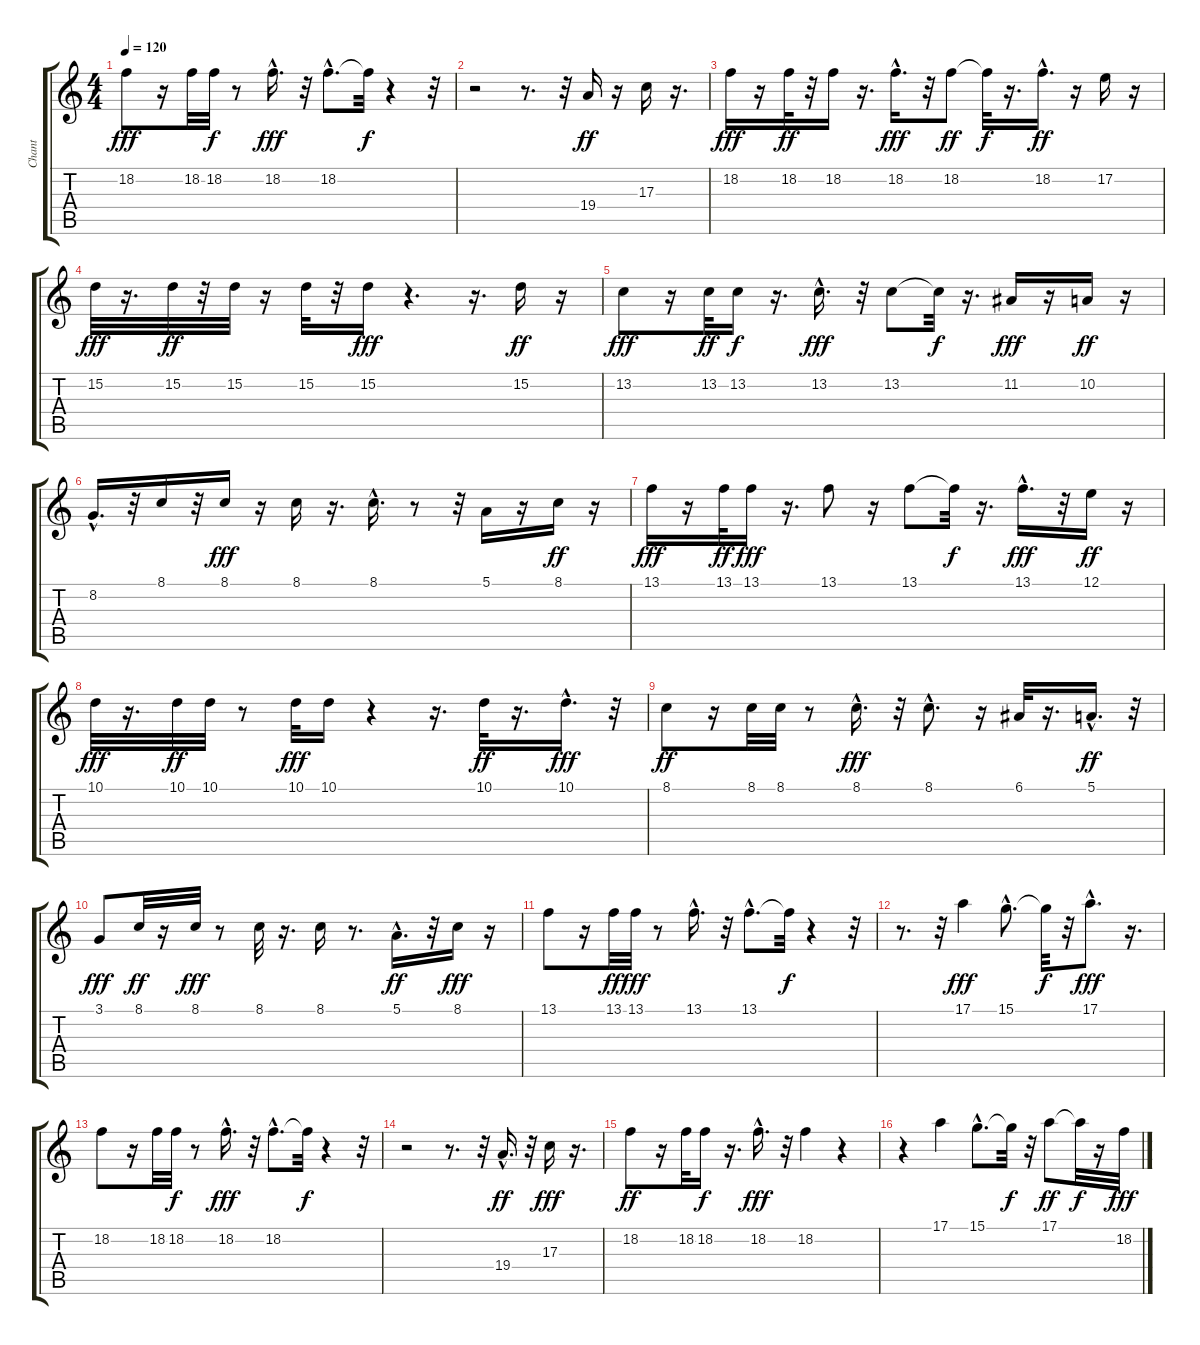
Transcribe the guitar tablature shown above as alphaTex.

\track ("Chant" "Chant") {instrument tangoaccordion}
\staff {score tabs}
\tuning (E4 B3 G3 D3 A2 E2) {hide}
\ts (4 4)
\tempo 120
\clef g2
\ks c
18.2.8{dy fff} r.16 18.2.32 18.2.32{dy f} r.8 18.2{hac}.16{d dy fff} r.32 18.2{hac}.8{d} 18.2{t}.32{dy f} r.4 r.32 |
r.2 r.8{d} r.32 19.4.16{dy ff} r.16 17.3.16 r.16{d} |
18.2.16{dy fff} r.16 18.2.32{dy ff} r.32 18.2.16 r.16{d} 18.2{hac}.16{d dy fff} r.32 18.2.8{dy ff} 18.2{t}.32{dy f} r.16{d} 18.2{hac}.16{d dy ff} r.16 17.2.16 r.16 |
15.2.32{dy fff} r.16{d} 15.2.32{dy ff} r.32 15.2.32 r.16 15.2.32 r.32 15.2.16{dy fff} r.4{d} r.16{d} 15.2.16{dy ff} r.16 |
13.2.8{dy fff} r.16 13.2.32{dy ff} 13.2.16{dy f} r.16{d} 13.2{hac}.16{d dy fff} r.32 13.2.8 13.2{t}.32{dy f} r.16{d} 11.2.16{dy fff} r.16 10.2.16{dy ff} r.16 |
8.2{hac}.16{d} r.32 8.1.16 r.32 8.1.16{dy fff} r.16 8.1.16 r.16{d} 8.1{hac}.16{d} r.8 r.32 5.1.16 r.16 8.1.16{dy ff} r.16 |
13.1.16{dy fff} r.16 13.1.32{dy ff} 13.1.16{dy fff} r.16{d} 13.1.8 r.16 13.1.8 13.1{t}.32{dy f} r.16{d} 13.1{hac}.16{d dy fff} r.32 12.1.16{dy ff} r.16 |
10.1.32{dy fff} r.16{d} 10.1.32{dy ff} 10.1.32 r.8 10.1.32{dy fff} 10.1.16 r.4 r.16{d} 10.1.32{dy ff} r.16{d} 10.1{hac}.16{d dy fff} r.32 |
8.1.8{dy ff} r.16 8.1.32 8.1.32 r.8 8.1{hac}.16{d dy fff} r.32 8.1{hac}.8{d} r.16 6.1.32 r.16{d} 5.1{hac}.16{d dy ff} r.32 |
3.1.8{dy fff} 8.1.32{dy ff} r.16 8.1.32{dy fff} r.8 8.1.32 r.16{d} 8.1.16 r.8{d} 5.1{hac}.16{d dy ff} r.32 8.1.16{dy fff} r.16 |
13.1.8 r.16 13.1.32{dy ff} 13.1.32{dy fff} r.8 13.1{hac}.16{d} r.32 13.1{hac}.8{d} 13.1{t}.32{dy f} r.4 r.32 |
r.8{d} r.32 17.1.4{dy fff} 15.1{hac}.8{d} 15.1{t}.32{dy f} r.32 17.1{hac}.8{d dy fff} r.16{d} |
18.2.8 r.16 18.2.32 18.2.32{dy f} r.8 18.2{hac}.16{d dy fff} r.32 18.2{hac}.8{d} 18.2{t}.32{dy f} r.4 r.32 |
r.2 r.8{d} r.32 19.4{hac}.16{d dy ff} r.32 17.3.16{dy fff} r.16{d} |
18.2.8{dy ff} r.16 18.2.32 18.2.16{dy f} r.16{d} 18.2{hac}.16{d dy fff} r.32 18.2.4 r.4 |
r.4 17.1.4 15.1{hac}.8{d} 15.1{t}.32{dy f} r.32 17.1.8{dy ff} 17.1{t}.32{dy f} r.16 18.2.32{dy fff}
